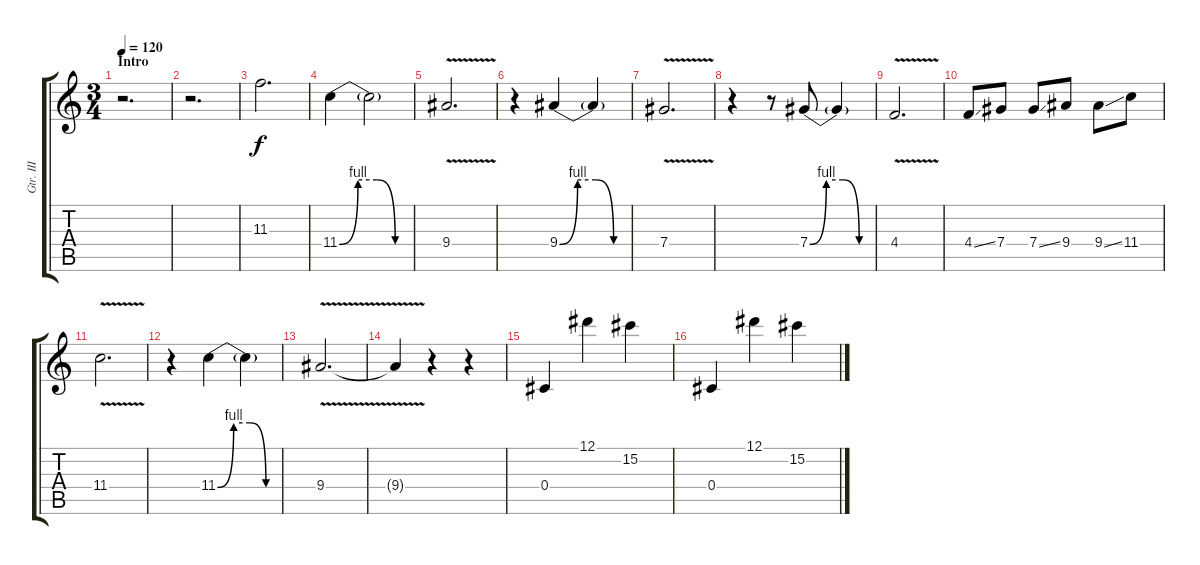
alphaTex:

\track ("Gtr. III" "Gtr. III") {instrument acousticguitarsteel}
\staff {score tabs}
\tuning (Eb4 Bb3 Gb3 Db3 Ab2 Eb2) {hide}
\ts (3 4)
\section ("" "Intro")
\tempo 120
\clef g2
\ks c
r.2{d dy f instrument acousticguitarsteel} |
r.2{d} |
11.3.2{d} |
11.4{be (custom 0 0 15 4 30 4 45 0 60 0)}.4 11.4{t}.2 |
9.4{v}.2{d} |
r.4 9.4{be (custom 0 0 15 4 30 4 45 0 60 0)}.4 9.4{t}.4 |
7.4{v}.2{d} |
r.4 r.8 7.4{be (custom 0 0 15 4 30 4 45 0 60 0)}.8 7.4{t}.4 |
4.4{v}.2{d} |
4.4{ss}.8 7.4.8 7.4{ss}.8 9.4.8 9.4{ss}.8 11.4.8 |
11.4{v}.2{d} |
r.4 11.4{be (custom 0 0 15 4 30 4 45 0 60 0)}.4 11.4{t}.4 |
9.4{v}.2{d} |
9.4{t}.4 r.4 r.4 |
0.4.4 12.1.4 15.2.4 |
0.4.4 12.1.4 15.2.4
